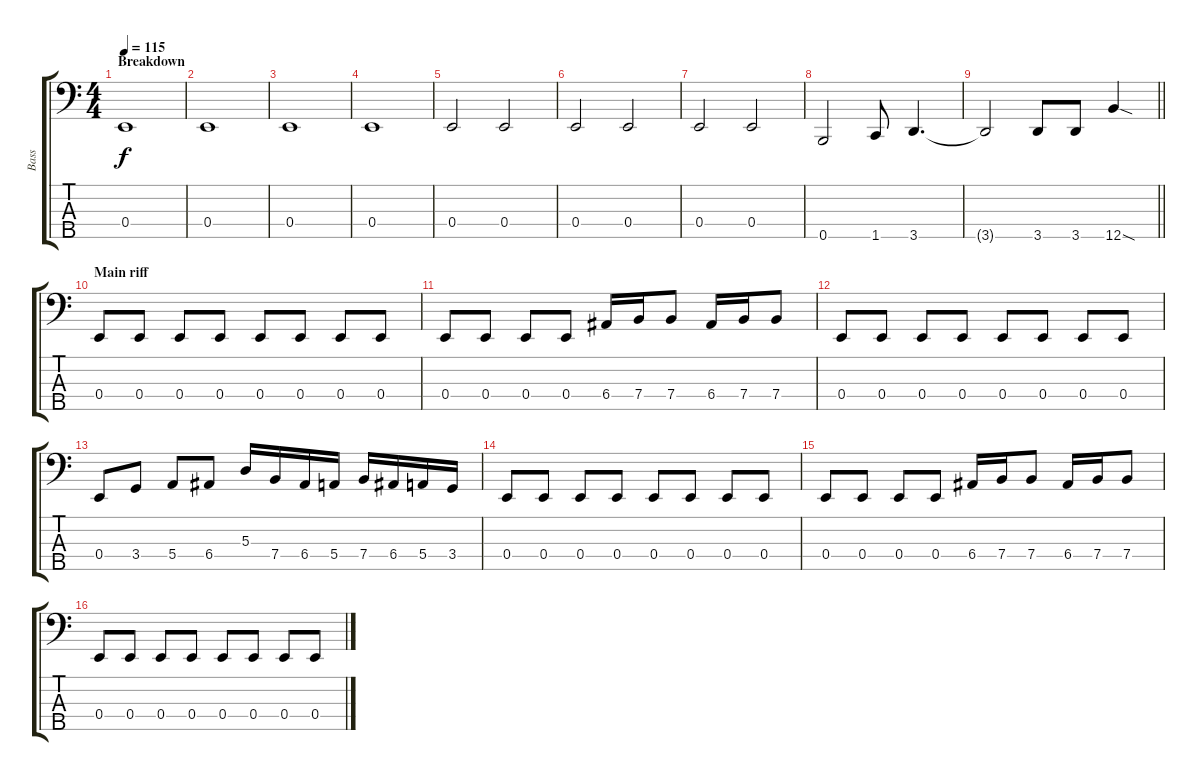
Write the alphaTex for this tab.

\track ("Bass" "Bass") {instrument electricbassfinger}
\staff {score tabs}
\tuning (Gb2 D2 A1 E1 B0) {hide}
\ts (4 4)
\section ("" "Breakdown")
\tempo 115
\clef f4
\ks c
0.4.1{dy f} |
0.4.1 |
0.4.1 |
0.4.1 |
0.4.2 0.4.2 |
0.4.2 0.4.2 |
0.4.2 0.4.2 |
0.5.2 1.5.8 3.5.4{d} |
\barLineRight lightlight
3.5{t}.2 3.5.8 3.5.8 12.5{sod}.4 |
\section ("" "Main riff")
0.4.8 0.4.8 0.4.8 0.4.8 0.4.8 0.4.8 0.4.8 0.4.8 |
0.4.8 0.4.8 0.4.8 0.4.8 6.4.16 7.4.16 7.4.8 6.4.16 7.4.16 7.4.8 |
0.4.8 0.4.8 0.4.8 0.4.8 0.4.8 0.4.8 0.4.8 0.4.8 |
0.4.8 3.4.8 5.4.8 6.4.8 5.3.16 7.4.16 6.4.16 5.4.16 7.4.16 6.4.16 5.4.16 3.4.16 |
0.4.8 0.4.8 0.4.8 0.4.8 0.4.8 0.4.8 0.4.8 0.4.8 |
0.4.8 0.4.8 0.4.8 0.4.8 6.4.16 7.4.16 7.4.8 6.4.16 7.4.16 7.4.8 |
0.4.8 0.4.8 0.4.8 0.4.8 0.4.8 0.4.8 0.4.8 0.4.8
